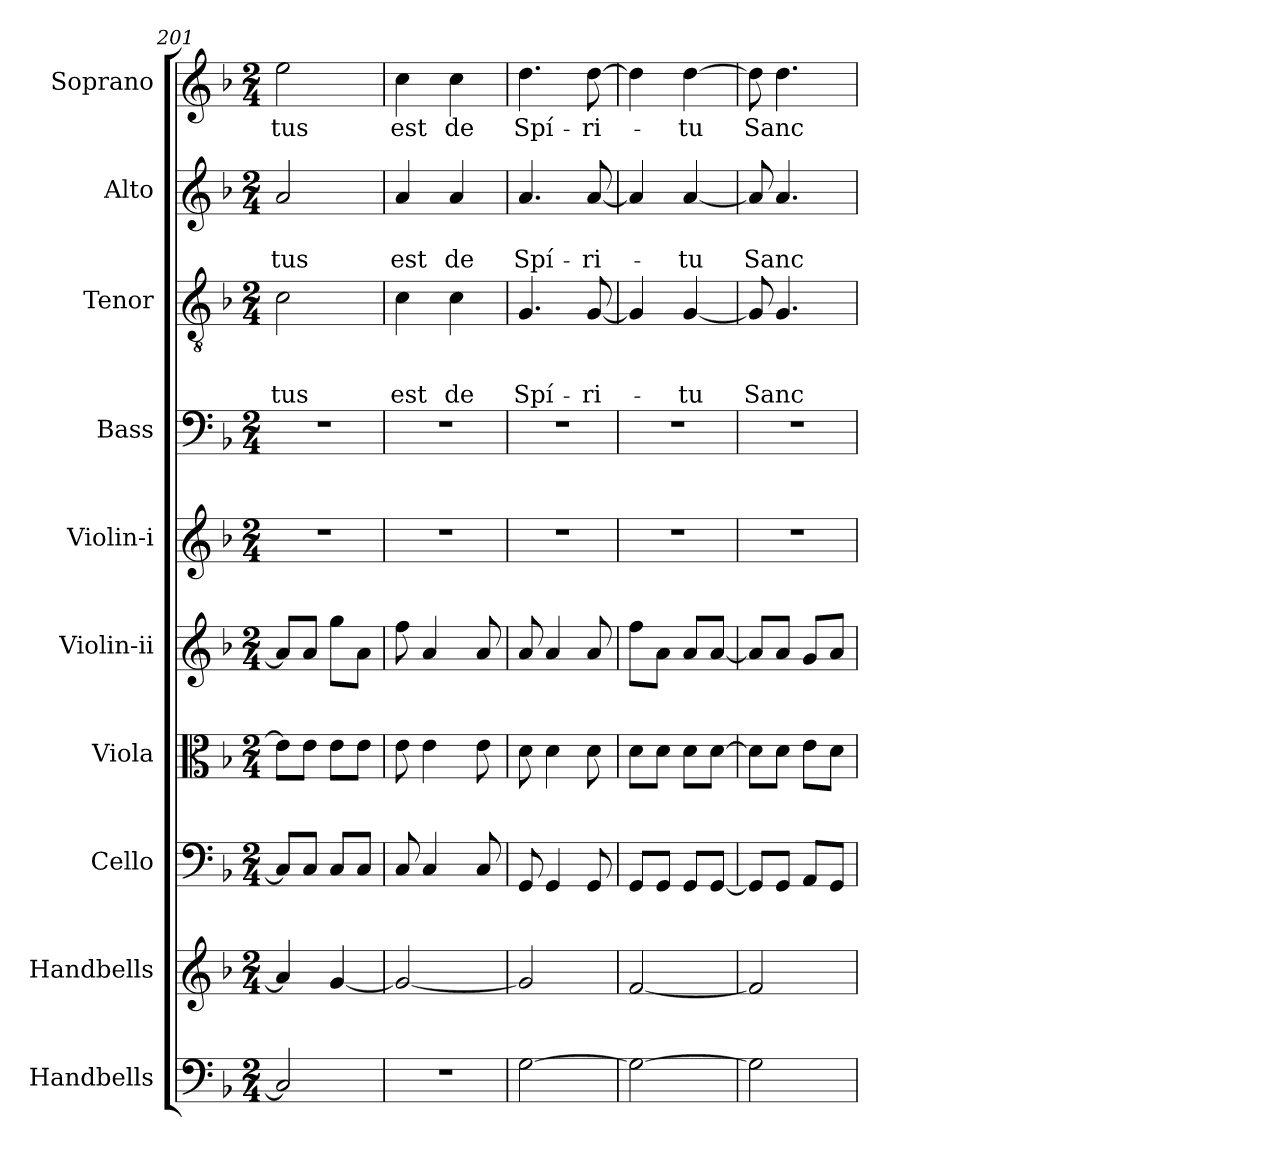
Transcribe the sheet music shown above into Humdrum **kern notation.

**kern	**kern	**kern	**kern	**kern	**kern	**kern	**kern	**text	**text	**text	**kern	**text	**text	**kern	**text
*part10	*part9	*part8	*part7	*part6	*part5	*part4	*part3	*part3	*part3	*part3	*part2	*part2	*part2	*part1	*part1
*staff10	*staff9	*staff8	*staff7	*staff6	*staff5	*staff4	*staff3	*staff3	*staff3	*staff3	*staff2	*staff2	*staff2	*staff1	*staff1
*I"Handbells	*I"Handbells	*I"Cello	*I"Viola	*I"Violin-ii	*I"Violin-i	*I"Bass	*I"Tenor	*	*	*	*I"Alto	*	*	*I"Soprano	*
*	*	*	*I'Vla.	*I'Vln.-ii	*I'Vln.-i	*I'B	*I'T	*	*	*	*I'A	*	*	*I'S	*
*clefF4	*clefG2	*clefF4	*clefC3	*clefG2	*clefG2	*clefF4	*clefGv2	*	*	*	*clefG2	*	*	*clefG2	*
*k[b-]	*k[b-]	*k[b-]	*k[b-]	*k[b-]	*k[b-]	*k[b-]	*k[b-]	*	*	*	*k[b-]	*	*	*k[b-]	*
*F:	*F:	*F:	*F:	*F:	*F:	*F:	*F:	*	*	*	*F:	*	*	*F:	*
*M2/4	*M2/4	*M2/4	*M2/4	*M2/4	*M2/4	*M2/4	*M2/4	*	*	*	*M2/4	*	*	*M2/4	*
=201	=201	=201	=201	=201	=201	=201	=201	=201	=201	=201	=201	=201	=201	=201	=201
!	!	!	!	!	!LO:N:vis=1	!LO:N:vis=1	!	!	!	!LO:LY:b	!	!	!LO:LY:b	!	!LO:LY:b
2C/]	4a/]	8C/L]	8e\L]	8a/L]	2r	2r	2c\	.	.	-tus	2a/	.	-tus	2ee\	-tus
.	.	8C/J	8e\J	8a/J	.	.	.	.	.	.	.	.	.	.	.
.	[<4g/	8C/L	8e\L	8gg\L	.	.	.	.	.	.	.	.	.	.	.
.	.	8C/J	8e\J	8a\J	.	.	.	.	.	.	.	.	.	.	.
=202	=202	=202	=202	=202	=202	=202	=202	=202	=202	=202	=202	=202	=202	=202	=202
!LO:N:vis=1	!	!	!	!	!LO:N:vis=1	!LO:N:vis=1	!	!	!	!LO:LY:b	!	!	!LO:LY:b	!	!LO:LY:b
2r	2g/_	8C/	8e\	8ff\	2r	2r	4c\	.	.	est	4a/	.	est	4cc\	est
.	.	4C/	4e\	4a/	.	.	.	.	.	.	.	.	.	.	.
!	!	!	!	!	!	!	!	!	!	!LO:LY:b	!	!	!LO:LY:b	!	!LO:LY:b
.	.	.	.	.	.	.	4c\	.	.	de	4a/	.	de	4cc\	de
.	.	8C/	8e\	8a/	.	.	.	.	.	.	.	.	.	.	.
=203	=203	=203	=203	=203	=203	=203	=203	=203	=203	=203	=203	=203	=203	=203	=203
!	!	!	!	!	!LO:N:vis=1	!LO:N:vis=1	!	!	!	!LO:LY:b	!	!	!LO:LY:b	!	!LO:LY:b
[>2G\	2g/]	8GG/	8d\	8a/	2r	2r	4.G/	.	.	Spí-	4.a/	.	Spí-	4.dd\	Spí-
.	.	4GG/	4d\	4a/	.	.	.	.	.	.	.	.	.	.	.
!	!	!	!	!	!	!	!	!	!	!LO:LY:b	!	!	!LO:LY:b	!	!LO:LY:b
.	.	8GG/	8d\	8a/	.	.	[<8G/	.	.	-ri-	[<8a/	.	-ri-	[>8dd\	-ri-
!!LO:PB:g=z
=204	=204	=204	=204	=204	=204	=204	=204	=204	=204	=204	=204	=204	=204	=204	=204
!	!	!	!	!	!LO:N:vis=1	!LO:N:vis=1	!	!	!	!	!	!	!	!	!
2G\_	[<2f/	8GG/L	8d\L	8ff\L	2r	2r	4G/]	.	.	.	4a/]	.	.	4dd\]	.
.	.	8GG/J	8d\J	8a\J	.	.	.	.	.	.	.	.	.	.	.
!	!	!	!	!	!	!	!	!	!	!LO:LY:b	!	!	!LO:LY:b	!	!LO:LY:b
.	.	8GG/L	8d\L	8a/L	.	.	[<4G/	.	.	-tu	[<4a/	.	-tu	[>4dd\	-tu
.	.	[<8GG/J	[>8d\J	[<8a/J	.	.	.	.	.	.	.	.	.	.	.
=205	=205	=205	=205	=205	=205	=205	=205	=205	=205	=205	=205	=205	=205	=205	=205
!	!	!	!	!	!LO:N:vis=1	!LO:N:vis=1	!	!	!	!LO:LY:b	!	!	!LO:LY:b	!	!LO:LY:b
2G\]	2f/]	8GG/L]	8d\L]	8a/L]	2r	2r	8G/]	.	.	Sanc-	8a/]	.	Sanc-	8dd\]	Sanc-
.	.	8GG/J	8d\J	8a/J	.	.	4.G/	.	.	.	4.a/	.	.	4.dd\	.
.	.	8AA/L	8e\L	8g/L	.	.	.	.	.	.	.	.	.	.	.
.	.	8GG/J	8d\J	8a/J	.	.	.	.	.	.	.	.	.	.	.
=	=	=	=	=	=	=	=	=	=	=	=	=	=	=	=
*-	*-	*-	*-	*-	*-	*-	*-	*-	*-	*-	*-	*-	*-	*-	*-
